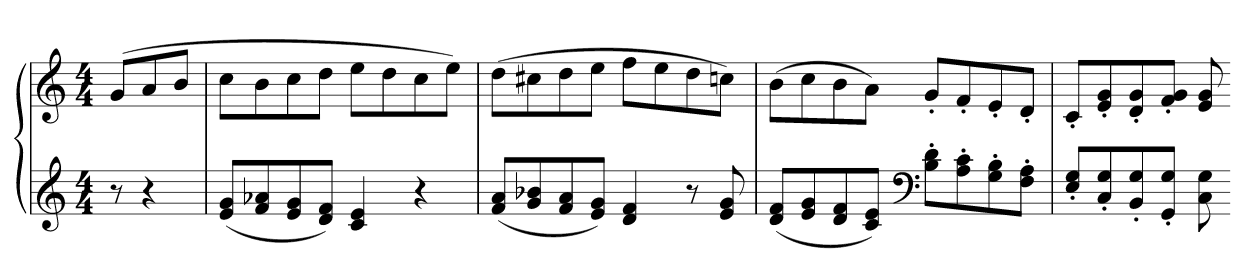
**kern	**kern
*part1	*part1
*staff2	*staff1
*clefG2	*clefG2
*k[]	*k[]
*C:	*C:
*M4/4	*M4/4
=	=
8r	(8gL
4r	8a
.	8bJ
=17	=17
(8e 8gL	8ccL
8f 8a-X	8b
8e 8g	8cc
8d 8fJ)	8ddJ
4c 4e	8eeL
.	8dd
4r	8cc
.	8eeJ)
=18	=18
(8f 8aL	(8ddL
8g 8b-X	8cc#X
8f 8a	8dd
8e 8gJ)	8eeJ
4d 4f	8ffL
.	8ee
8r	8dd
8e 8g	8ccnJ)
=19	=19
(8d 8fL	(8bL
8e 8g	8cc
8d 8f	8b
8c 8eJ)	8aJ)
*clefF4	*
8B' 8d'L	8g'L
8A' 8c'	8f'
8G' 8B'	8e'
8F' 8A'J	8d'J
=20	=20
8E' 8G'L	8c'L
8C' 8G'	8e' 8g'
8BB' 8G'	8d' 8g'
8GG' 8G'J	8f' 8g'J
8C 8G	8e 8g
=-	=-
*-	*-
